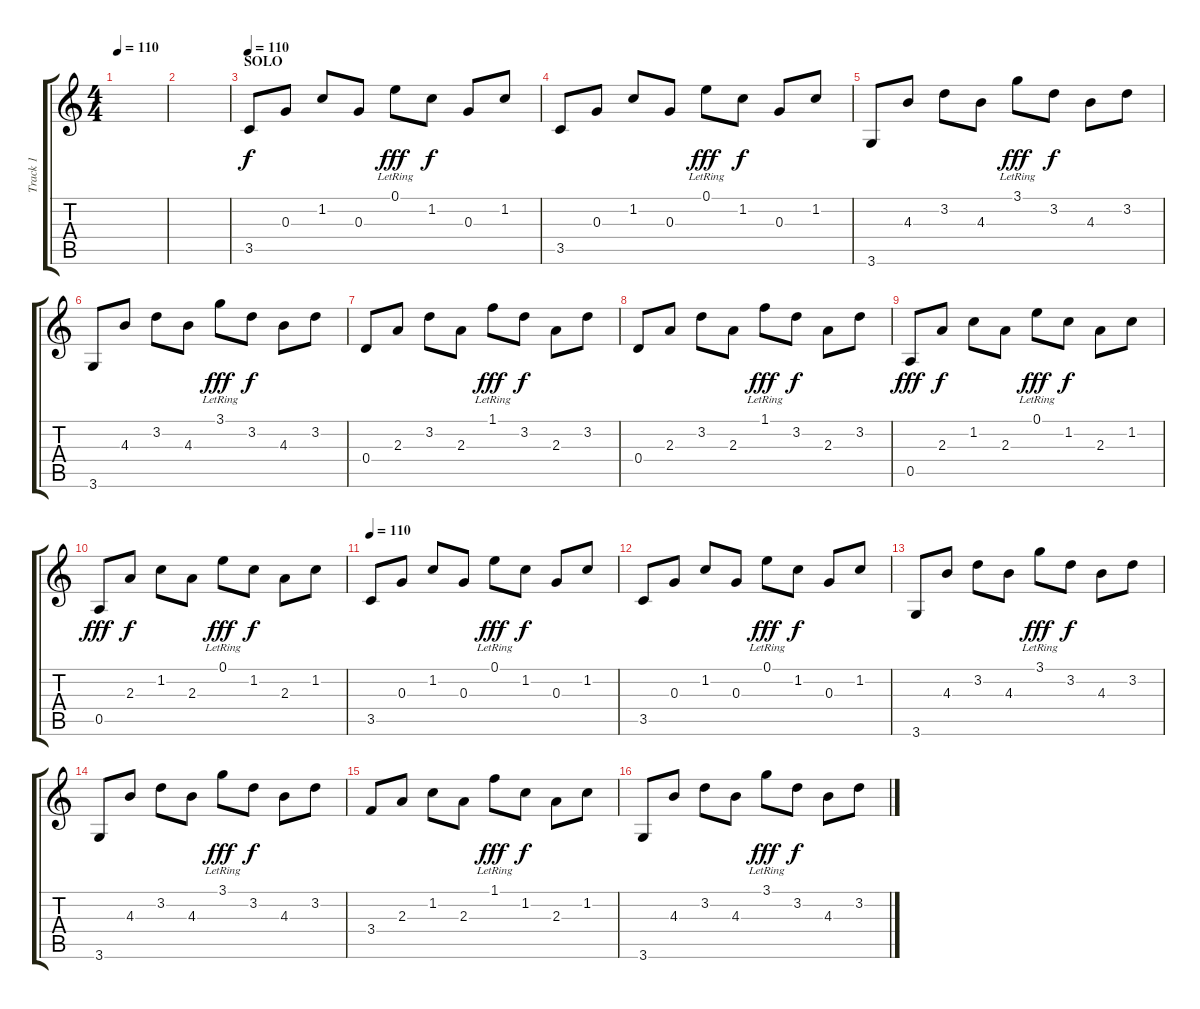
\track ("Track 1" "Track 1") {instrument electricguitarclean}
\staff {score tabs}
\tuning (E4 B3 G3 D3 A2 E2) {hide}
\ts (4 4)
\tempo 110
\clef g2
\ks c
|
|
\section ("" "SOLO")
\tempo 110
3.5.8 0.3.8 1.2.8 0.3.8 0.1{lr}.8{dy fff} 1.2.8{dy f} 0.3.8 1.2.8 |
3.5.8 0.3.8 1.2.8 0.3.8 0.1{lr}.8{dy fff} 1.2.8{dy f} 0.3.8 1.2.8 |
3.6.8 4.3.8 3.2.8 4.3.8 3.1{lr}.8{dy fff} 3.2.8{dy f} 4.3.8 3.2.8 |
3.6.8 4.3.8 3.2.8 4.3.8 3.1{lr}.8{dy fff} 3.2.8{dy f} 4.3.8 3.2.8 |
0.4.8 2.3.8 3.2.8 2.3.8 1.1{lr}.8{dy fff} 3.2.8{dy f} 2.3.8 3.2.8 |
0.4.8 2.3.8 3.2.8 2.3.8 1.1{lr}.8{dy fff} 3.2.8{dy f} 2.3.8 3.2.8 |
0.5.8{dy fff} 2.3.8{dy f} 1.2.8 2.3.8 0.1{lr}.8{dy fff} 1.2.8{dy f} 2.3.8 1.2.8 |
0.5.8{dy fff} 2.3.8{dy f} 1.2.8 2.3.8 0.1{lr}.8{dy fff} 1.2.8{dy f} 2.3.8 1.2.8 |
\tempo 110
3.5.8 0.3.8 1.2.8 0.3.8 0.1{lr}.8{dy fff} 1.2.8{dy f} 0.3.8 1.2.8 |
3.5.8 0.3.8 1.2.8 0.3.8 0.1{lr}.8{dy fff} 1.2.8{dy f} 0.3.8 1.2.8 |
3.6.8 4.3.8 3.2.8 4.3.8 3.1{lr}.8{dy fff} 3.2.8{dy f} 4.3.8 3.2.8 |
3.6.8 4.3.8 3.2.8 4.3.8 3.1{lr}.8{dy fff} 3.2.8{dy f} 4.3.8 3.2.8 |
3.4.8 2.3.8 1.2.8 2.3.8 1.1{lr}.8{dy fff} 1.2.8{dy f} 2.3.8 1.2.8 |
3.6.8 4.3.8 3.2.8 4.3.8 3.1{lr}.8{dy fff} 3.2.8{dy f} 4.3.8 3.2.8
